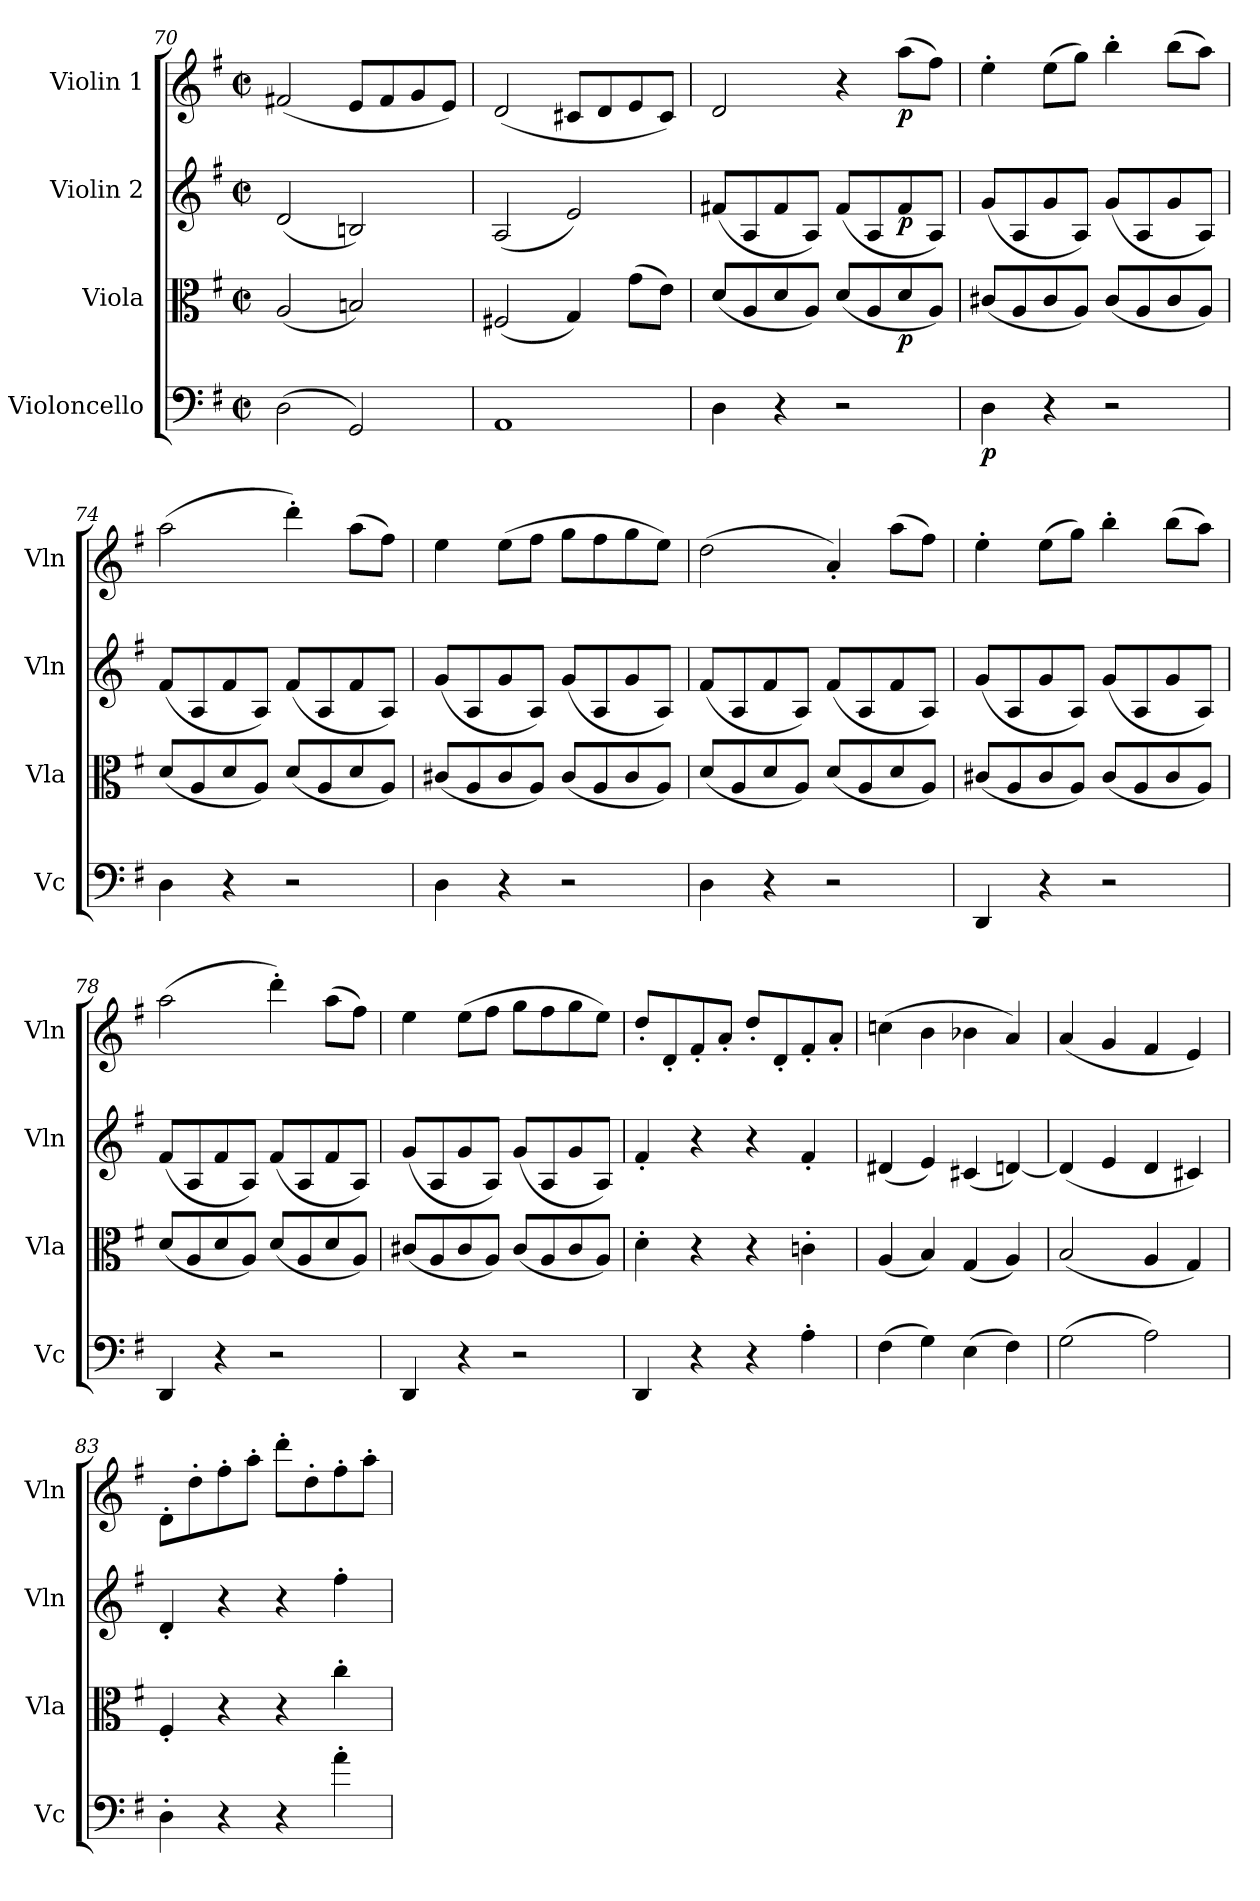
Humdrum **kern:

**kern	**dynam	**kern	**dynam	**kern	**dynam	**kern	**dynam
*part4	*part4	*part3	*part3	*part2	*part2	*part1	*part1
*staff4	*staff4	*staff3	*staff3	*staff2	*staff2	*staff1	*staff1
*I"Violoncello	*	*I"Viola	*	*I"Violin 2	*	*I"Violin 1	*
*I'Vc	*	*I'Vla	*	*I'Vln	*	*I'Vln	*
*clefF4	*	*clefC3	*	*clefG2	*	*clefG2	*
*k[f#]	*	*k[f#]	*	*k[f#]	*	*k[f#]	*
*M2/2	*	*M2/2	*	*M2/2	*	*M2/2	*
*met(c|)	*	*met(c|)	*	*met(c|)	*	*met(c|)	*
=70	=70	=70	=70	=70	=70	=70	=70
(2D\	.	(2A/	.	(2d/	.	(2f#X/	.
2GG/)	.	2Bn/)	.	2Bn/)	.	8e/L	.
.	.	.	.	.	.	8f#/	.
.	.	.	.	.	.	8g/	.
.	.	.	.	.	.	8e/J)	.
!!LO:LB:g=z
=71	=71	=71	=71	=71	=71	=71	=71
1AA	.	(2F#X/	.	(2A/	.	(2d/	.
.	.	4G/)	.	2e/)	.	8c#X/L	.
.	.	.	.	.	.	8d/	.
.	.	(8g\L	.	.	.	8e/	.
.	.	8e\J)	.	.	.	8c#/J)	.
=72	=72	=72	=72	=72	=72	=72	=72
4D\	.	(8d/L	.	(8f#X/L	.	2d/	.
.	.	8A/	.	8A/	.	.	.
4r	.	8d/	.	8f#/	.	.	.
.	.	8A/J)	.	8A/J)	.	.	.
2r	.	(8d/L	.	(8f#/L	.	4r	.
.	.	8A/	.	8A/	.	.	.
!	!	!	!LO:DY:b	!	!LO:DY:b	!	!LO:DY:b
.	.	8d/	p	8f#/	p	(8aa\L	p
.	.	8A/J)	.	8A/J)	.	8ff#\J)	.
=73	=73	=73	=73	=73	=73	=73	=73
!	!LO:DY:b	!	!	!	!	!	!
4D\	p	(8c#X/L	.	(8g/L	.	4ee'\	.
.	.	8A/	.	8A/	.	.	.
4r	.	8c#/	.	8g/	.	(8ee\L	.
.	.	8A/J)	.	8A/J)	.	8gg\J)	.
2r	.	(8c#/L	.	(8g/L	.	4bb'\	.
.	.	8A/	.	8A/	.	.	.
.	.	8c#/	.	8g/	.	(8bb\L	.
.	.	8A/J)	.	8A/J)	.	8aa\J)	.
=74	=74	=74	=74	=74	=74	=74	=74
4D\	.	(8d/L	.	(8f#/L	.	(2aa\	.
.	.	8A/	.	8A/	.	.	.
4r	.	8d/	.	8f#/	.	.	.
.	.	8A/J)	.	8A/J)	.	.	.
2r	.	(8d/L	.	(8f#/L	.	4ddd'\)	.
.	.	8A/	.	8A/	.	.	.
.	.	8d/	.	8f#/	.	(8aa\L	.
.	.	8A/J)	.	8A/J)	.	8ff#\J)	.
=75	=75	=75	=75	=75	=75	=75	=75
4D\	.	(8c#X/L	.	(8g/L	.	4ee\	.
.	.	8A/	.	8A/	.	.	.
4r	.	8c#/	.	8g/	.	(8ee\L	.
.	.	8A/J)	.	8A/J)	.	8ff#\J	.
2r	.	(8c#/L	.	(8g/L	.	8gg\L	.
.	.	8A/	.	8A/	.	8ff#\	.
.	.	8c#/	.	8g/	.	8gg\	.
.	.	8A/J)	.	8A/J)	.	8ee\J)	.
!!LO:PB:g=z
=76	=76	=76	=76	=76	=76	=76	=76
4D\	.	(8d/L	.	(8f#/L	.	(2dd\	.
.	.	8A/	.	8A/	.	.	.
4r	.	8d/	.	8f#/	.	.	.
.	.	8A/J)	.	8A/J)	.	.	.
2r	.	(8d/L	.	(8f#/L	.	4a'/)	.
.	.	8A/	.	8A/	.	.	.
.	.	8d/	.	8f#/	.	(8aa\L	.
.	.	8A/J)	.	8A/J)	.	8ff#\J)	.
!!LO:LB:g=z
=77	=77	=77	=77	=77	=77	=77	=77
4DD/	.	(8c#X/L	.	(8g/L	.	4ee'\	.
.	.	8A/	.	8A/	.	.	.
4r	.	8c#/	.	8g/	.	(8ee\L	.
.	.	8A/J)	.	8A/J)	.	8gg\J)	.
2r	.	(8c#/L	.	(8g/L	.	4bb'\	.
.	.	8A/	.	8A/	.	.	.
.	.	8c#/	.	8g/	.	(8bb\L	.
.	.	8A/J)	.	8A/J)	.	8aa\J)	.
=78	=78	=78	=78	=78	=78	=78	=78
4DD/	.	(8d/L	.	(8f#/L	.	(2aa\	.
.	.	8A/	.	8A/	.	.	.
4r	.	8d/	.	8f#/	.	.	.
.	.	8A/J)	.	8A/J)	.	.	.
2r	.	(8d/L	.	(8f#/L	.	4ddd'\)	.
.	.	8A/	.	8A/	.	.	.
.	.	8d/	.	8f#/	.	(8aa\L	.
.	.	8A/J)	.	8A/J)	.	8ff#\J)	.
=79	=79	=79	=79	=79	=79	=79	=79
4DD/	.	(8c#X/L	.	(8g/L	.	4ee\	.
.	.	8A/	.	8A/	.	.	.
4r	.	8c#/	.	8g/	.	(8ee\L	.
.	.	8A/J)	.	8A/J)	.	8ff#\J	.
2r	.	(8c#/L	.	(8g/L	.	8gg\L	.
.	.	8A/	.	8A/	.	8ff#\	.
.	.	8c#/	.	8g/	.	8gg\	.
.	.	8A/J)	.	8A/J)	.	8ee\J)	.
=80	=80	=80	=80	=80	=80	=80	=80
4DD/	.	4d'\	.	4f#'/	.	8dd'/L	.
.	.	.	.	.	.	8d'/	.
4r	.	4r	.	4r	.	8f#'/	.
.	.	.	.	.	.	8a'/J	.
4r	.	4r	.	4r	.	8dd'/L	.
.	.	.	.	.	.	8d'/	.
4A'\	.	4cn'\	.	4f#'/	.	8f#'/	.
.	.	.	.	.	.	8a'/J	.
=81	=81	=81	=81	=81	=81	=81	=81
(4F#\	.	(4A/	.	(4d#X/	.	(4ccn\	.
4G\)	.	4B/)	.	4e/)	.	4b\	.
(4E\	.	(4G/	.	(4c#X/	.	4b-X\	.
4F#\)	.	4A/)	.	[4dn/)	.	4a/)	.
!!LO:LB:g=z
=82	=82	=82	=82	=82	=82	=82	=82
(2G\	.	(2B/	.	(4d/]	.	(4a/	.
.	.	.	.	4e/	.	4g/	.
2A\)	.	4A/	.	4d/	.	4f#/	.
.	.	4G/)	.	4c#X/)	.	4e/)	.
!!LO:PB:g=z
=83	=83	=83	=83	=83	=83	=83	=83
4D'\	.	4F#'/	.	4d'/	.	8d'\L	.
.	.	.	.	.	.	8dd'\	.
4r	.	4r	.	4r	.	8ff#'\	.
.	.	.	.	.	.	8aa'\J	.
4r	.	4r	.	4r	.	8ddd'\L	.
.	.	.	.	.	.	8dd'\	.
4a'\	.	4cc'\	.	4ff#'\	.	8ff#'\	.
.	.	.	.	.	.	8aa'\J	.
=	=	=	=	=	=	=	=
*-	*-	*-	*-	*-	*-	*-	*-
